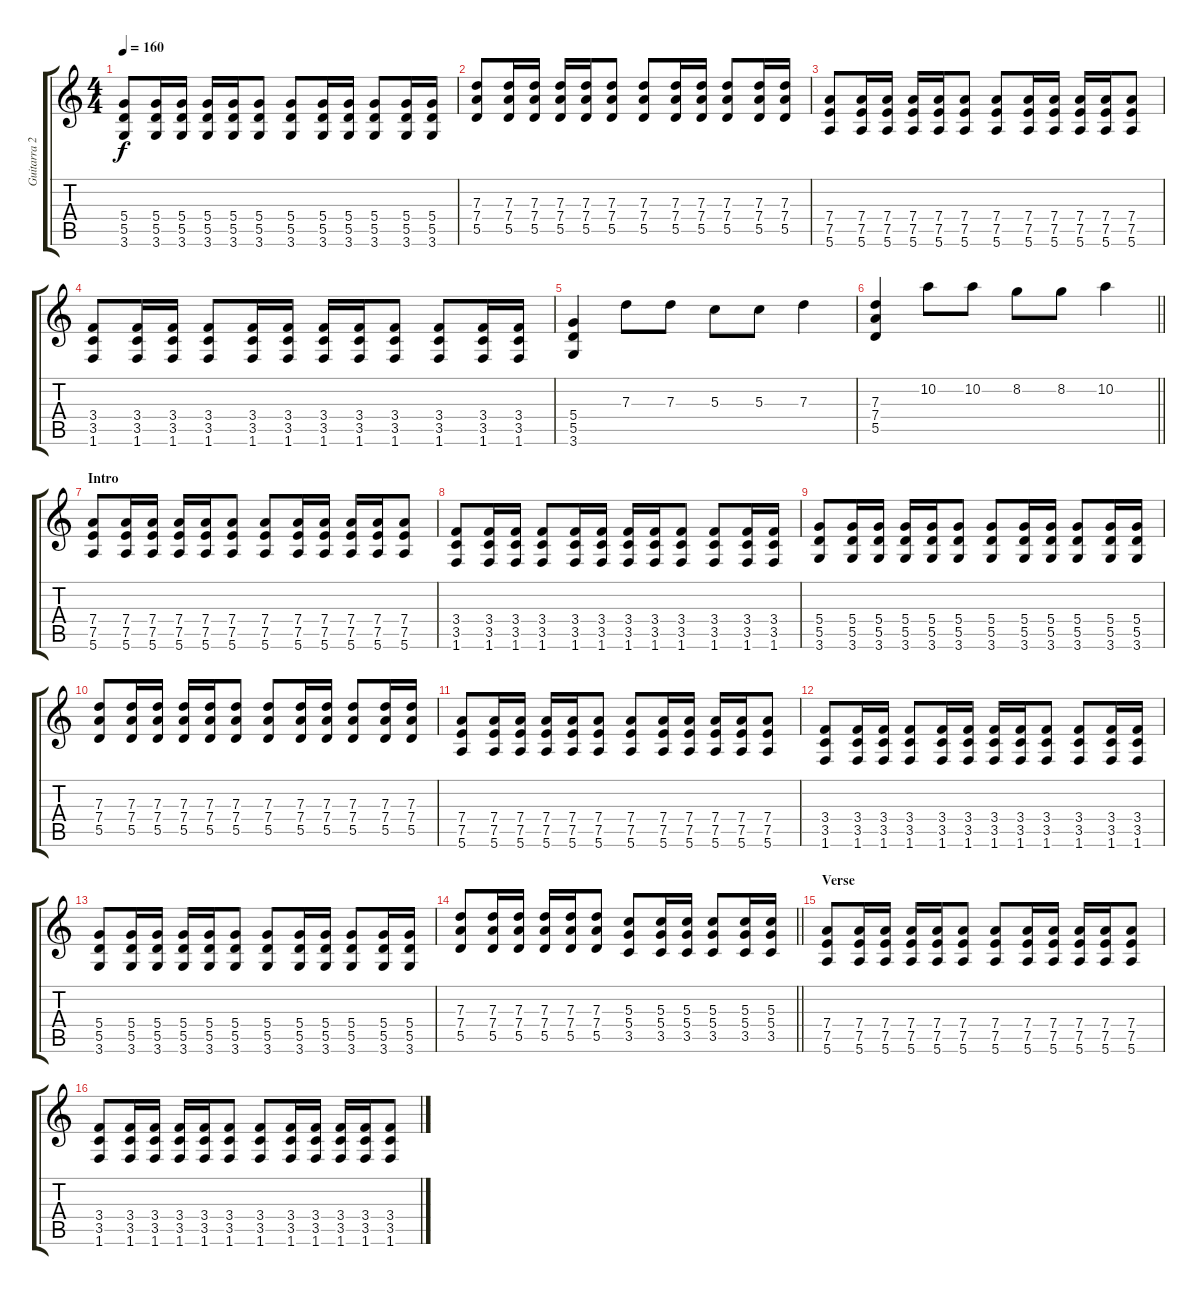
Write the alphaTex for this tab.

\track ("Guitarra 2 - Erik" "Guitarra 2") {instrument distortionguitar}
\staff {score tabs}
\tuning (E4 B3 G3 D3 A2 E2) {hide}
\ts (4 4)
\tempo 160
\clef g2
\ks c
(5.4 5.5 3.6).8{dy f} (5.4 5.5 3.6).16 (5.4 5.5 3.6).16 (5.4 5.5 3.6).16 (5.4 5.5 3.6).16 (5.4 5.5 3.6).8 (5.4 5.5 3.6).8 (5.4 5.5 3.6).16 (5.4 5.5 3.6).16 (5.4 5.5 3.6).8 (5.4 5.5 3.6).16 (5.4 5.5 3.6).16 |
(7.3 7.4 5.5).8 (7.3 7.4 5.5).16 (7.3 7.4 5.5).16 (7.3 7.4 5.5).16 (7.3 7.4 5.5).16 (7.3 7.4 5.5).8 (7.3 7.4 5.5).8 (7.3 7.4 5.5).16 (7.3 7.4 5.5).16 (7.3 7.4 5.5).8 (7.3 7.4 5.5).16 (7.3 7.4 5.5).16 |
(7.4 7.5 5.6).8 (7.4 7.5 5.6).16 (7.4 7.5 5.6).16 (7.4 7.5 5.6).16 (7.4 7.5 5.6).16 (7.4 7.5 5.6).8 (7.4 7.5 5.6).8 (7.4 7.5 5.6).16 (7.4 7.5 5.6).16 (7.4 7.5 5.6).16 (7.4 7.5 5.6).16 (7.4 7.5 5.6).8 |
(3.4 3.5 1.6).8 (3.4 3.5 1.6).16 (3.4 3.5 1.6).16 (3.4 3.5 1.6).8 (3.4 3.5 1.6).16 (3.4 3.5 1.6).16 (3.4 3.5 1.6).16 (3.4 3.5 1.6).16 (3.4 3.5 1.6).8 (3.4 3.5 1.6).8 (3.4 3.5 1.6).16 (3.4 3.5 1.6).16 |
(5.4 5.5 3.6).4 7.3.8 7.3.8 5.3.8 5.3.8 7.3.4 |
\barLineRight lightlight
(7.3 7.4 5.5).4 10.2.8 10.2.8 8.2.8 8.2.8 10.2.4 |
\section ("" "Intro")
(7.4 7.5 5.6).8 (7.4 7.5 5.6).16 (7.4 7.5 5.6).16 (7.4 7.5 5.6).16 (7.4 7.5 5.6).16 (7.4 7.5 5.6).8 (7.4 7.5 5.6).8 (7.4 7.5 5.6).16 (7.4 7.5 5.6).16 (7.4 7.5 5.6).16 (7.4 7.5 5.6).16 (7.4 7.5 5.6).8 |
(3.4 3.5 1.6).8 (3.4 3.5 1.6).16 (3.4 3.5 1.6).16 (3.4 3.5 1.6).8 (3.4 3.5 1.6).16 (3.4 3.5 1.6).16 (3.4 3.5 1.6).16 (3.4 3.5 1.6).16 (3.4 3.5 1.6).8 (3.4 3.5 1.6).8 (3.4 3.5 1.6).16 (3.4 3.5 1.6).16 |
(5.4 5.5 3.6).8 (5.4 5.5 3.6).16 (5.4 5.5 3.6).16 (5.4 5.5 3.6).16 (5.4 5.5 3.6).16 (5.4 5.5 3.6).8 (5.4 5.5 3.6).8 (5.4 5.5 3.6).16 (5.4 5.5 3.6).16 (5.4 5.5 3.6).8 (5.4 5.5 3.6).16 (5.4 5.5 3.6).16 |
(7.3 7.4 5.5).8 (7.3 7.4 5.5).16 (7.3 7.4 5.5).16 (7.3 7.4 5.5).16 (7.3 7.4 5.5).16 (7.3 7.4 5.5).8 (7.3 7.4 5.5).8 (7.3 7.4 5.5).16 (7.3 7.4 5.5).16 (7.3 7.4 5.5).8 (7.3 7.4 5.5).16 (7.3 7.4 5.5).16 |
(7.4 7.5 5.6).8 (7.4 7.5 5.6).16 (7.4 7.5 5.6).16 (7.4 7.5 5.6).16 (7.4 7.5 5.6).16 (7.4 7.5 5.6).8 (7.4 7.5 5.6).8 (7.4 7.5 5.6).16 (7.4 7.5 5.6).16 (7.4 7.5 5.6).16 (7.4 7.5 5.6).16 (7.4 7.5 5.6).8 |
(3.4 3.5 1.6).8 (3.4 3.5 1.6).16 (3.4 3.5 1.6).16 (3.4 3.5 1.6).8 (3.4 3.5 1.6).16 (3.4 3.5 1.6).16 (3.4 3.5 1.6).16 (3.4 3.5 1.6).16 (3.4 3.5 1.6).8 (3.4 3.5 1.6).8 (3.4 3.5 1.6).16 (3.4 3.5 1.6).16 |
(5.4 5.5 3.6).8 (5.4 5.5 3.6).16 (5.4 5.5 3.6).16 (5.4 5.5 3.6).16 (5.4 5.5 3.6).16 (5.4 5.5 3.6).8 (5.4 5.5 3.6).8 (5.4 5.5 3.6).16 (5.4 5.5 3.6).16 (5.4 5.5 3.6).8 (5.4 5.5 3.6).16 (5.4 5.5 3.6).16 |
\barLineRight lightlight
(7.3 7.4 5.5).8 (7.3 7.4 5.5).16 (7.3 7.4 5.5).16 (7.3 7.4 5.5).16 (7.3 7.4 5.5).16 (7.3 7.4 5.5).8 (5.3 5.4 3.5).8 (5.3 5.4 3.5).16 (5.3 5.4 3.5).16 (5.3 5.4 3.5).8 (5.3 5.4 3.5).16 (5.3 5.4 3.5).16 |
\section ("" "Verse")
(7.4 7.5 5.6).8 (7.4 7.5 5.6).16 (7.4 7.5 5.6).16 (7.4 7.5 5.6).16 (7.4 7.5 5.6).16 (7.4 7.5 5.6).8 (7.4 7.5 5.6).8 (7.4 7.5 5.6).16 (7.4 7.5 5.6).16 (7.4 7.5 5.6).16 (7.4 7.5 5.6).16 (7.4 7.5 5.6).8 |
(3.4 3.5 1.6).8 (3.4 3.5 1.6).16 (3.4 3.5 1.6).16 (3.4 3.5 1.6).16 (3.4 3.5 1.6).16 (3.4 3.5 1.6).8 (3.4 3.5 1.6).8 (3.4 3.5 1.6).16 (3.4 3.5 1.6).16 (3.4 3.5 1.6).16 (3.4 3.5 1.6).16 (3.4 3.5 1.6).8
